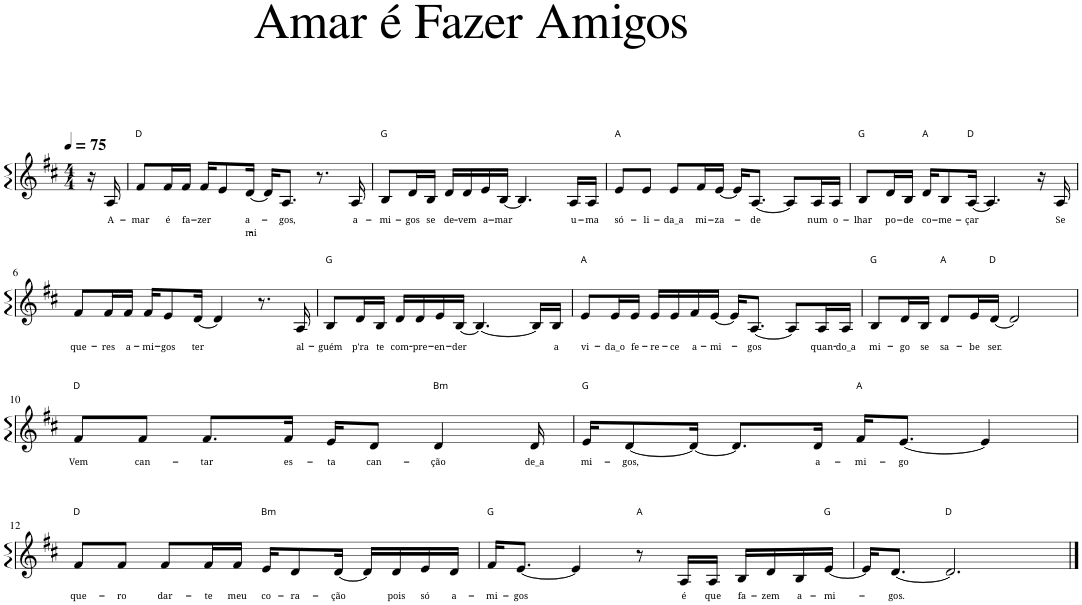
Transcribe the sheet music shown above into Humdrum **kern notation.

**kern	**text	**text
*part1	*part1	*part1
*staff1	*staff1	*staff1
*I"P1	*	*
*clefG2	*	*
*k[f#c#]	*	*
*D:	*	*
*M4/4	*	*
*MM75	*	*
=1	=1	=1
16r	.	.
!	!LO:LY:b	!
16A/	A-	.
=2	=2	=2
!LO:TX:a:t=D	!	!
!	!LO:LY:b	!
8f#/L	-mar	.
!	!LO:LY:b	!
16f#/L	é	.
!	!LO:LY:b	!
16f#/JJ	fa-	.
!	!LO:LY:b	!
16f#/KL	-zer	.
8e/	.	.
!	!LO:LY:b	!LO:LY:b
[16d/Jk	a-	-mi-
16d/KL]	.	.
!	!LO:LY:b	!
8.A/J	-gos,	.
8.r	.	.
!	!LO:LY:b	!
16A/	a-	.
=3	=3	=3
!LO:TX:a:t=G	!	!
!	!LO:LY:b	!
8B/L	-mi-	.
!	!LO:LY:b	!
16d/L	-gos	.
!	!LO:LY:b	!
16B/JJ	se	.
!	!LO:LY:b	!
16d/LL	de-	.
!	!LO:LY:b	!
16d/	-vem	.
!	!LO:LY:b	!
16e/	a-	.
!	!LO:LY:b	!
[16B/JJ	-mar	.
4.B/]	.	.
!	!LO:LY:b	!
16A/LL	u-	.
!	!LO:LY:b	!
16A/JJ	-ma	.
=4	=4	=4
!LO:TX:a:t=A	!	!
!	!LO:LY:b	!
8e/L	só-	.
!	!LO:LY:b	!
8e/J	-li-	.
!	!LO:LY:b	!
8e/L	-da_a	.
!	!LO:LY:b	!
16f#/L	mi-	.
!	!LO:LY:b	!
[16e/JJ	-za-	.
16e/KL]	.	.
!	!LO:LY:b	!
[8.A/J	-de	.
8A/L]	.	.
!	!LO:LY:b	!
16A/L	num	.
!	!LO:LY:b	!
16A/JJ	o-	.
=5	=5	=5
!LO:TX:a:t=G	!	!
!	!LO:LY:b	!
8B/L	-lhar	.
!	!LO:LY:b	!
16d/L	po-	.
!	!LO:LY:b	!
16B/JJ	-de	.
!LO:TX:a:t=A	!	!
!	!LO:LY:b	!
16d/KL	co-	.
!	!LO:LY:b	!
8B/	-me-	.
!LO:TX:a:t=D	!	!
!	!LO:LY:b	!
[16A/Jk	-çar	.
4.A/]	.	.
16r	.	.
!	!LO:LY:b	!
16A/	Se	.
!!LO:LB:g=z
=6	=6	=6
!	!LO:LY:b	!
8f#/L	que-	.
!	!LO:LY:b	!
16f#/L	-res	.
!	!LO:LY:b	!
16f#/JJ	a-	.
!	!LO:LY:b	!
16f#/KL	-mi-	.
!	!LO:LY:b	!
8e/	-gos	.
!	!LO:LY:b	!
[16d/Jk	ter	.
4d/]	.	.
8.r	.	.
!	!LO:LY:b	!
16A/	al-	.
=7	=7	=7
!LO:TX:a:t=G	!	!
!	!LO:LY:b	!
8B/L	-guém	.
!	!LO:LY:b	!
16d/L	p'ra	.
!	!LO:LY:b	!
16B/JJ	te	.
!	!LO:LY:b	!
16d/LL	com-	.
!	!LO:LY:b	!
16d/	-pre-	.
!	!LO:LY:b	!
16e/	-en-	.
!	!LO:LY:b	!
[16B/JJ	-der	.
4.B/_	.	.
16B/LL]	.	.
!	!LO:LY:b	!
16B/JJ	a	.
=8	=8	=8
!LO:TX:a:t=A	!	!
!	!LO:LY:b	!
8e/L	vi-	.
!	!LO:LY:b	!
16e/L	-da_o	.
!	!LO:LY:b	!
16e/JJ	fe-	.
!	!LO:LY:b	!
16e/LL	-re-	.
!	!LO:LY:b	!
16e/	-ce	.
!	!LO:LY:b	!
16f#/	a-	.
!	!LO:LY:b	!
[16e/JJ	-mi-	.
16e/KL]	.	.
!	!LO:LY:b	!
[8.A/J	-gos	.
8A/L]	.	.
!	!LO:LY:b	!
16A/L	quan-	.
!	!LO:LY:b	!
16A/JJ	-do_a	.
=9	=9	=9
!LO:TX:a:t=G	!	!
!	!LO:LY:b	!
8B/L	mi-	.
!	!LO:LY:b	!
16d/L	-go	.
!	!LO:LY:b	!
16B/JJ	se	.
!LO:TX:a:t=A	!	!
!	!LO:LY:b	!
8d/L	sa-	.
!	!LO:LY:b	!
16e/L	-be	.
!LO:TX:a:t=D	!	!
!	!LO:LY:b	!
[16d/JJ	ser.	.
2d/]	.	.
!!LO:LB:g=z
=10	=10	=10
!LO:TX:a:t=D	!	!
!	!LO:LY:b	!
8f#/L	Vem	.
!	!LO:LY:b	!
8f#/J	can-	.
!	!LO:LY:b	!
8.f#/L	-tar	.
!	!LO:LY:b	!
16f#/Jk	es-	.
!	!LO:LY:b	!
16e/KL	-ta	.
!	!LO:LY:b	!
8d/J	can-	.
!LO:TX:a:t=Bm	!	!
!	!LO:LY:b	!
4d/	-ção	.
!	!LO:LY:b	!
16d/	de_a	.
=11	=11	=11
!LO:TX:a:t=G	!	!
!	!LO:LY:b	!
16e/KL	mi-	.
!	!LO:LY:b	!
[8d/	-gos,	.
16d/Jk_	.	.
8.d/L]	.	.
!	!LO:LY:b	!
16d/Jk	a-	.
!LO:TX:a:t=A	!	!
!	!LO:LY:b	!
16f#/KL	-mi-	.
!	!LO:LY:b	!
[8.e/J	-go	.
4e/]	.	.
!!LO:LB:g=z
=12	=12	=12
!LO:TX:a:t=D	!	!
!	!LO:LY:b	!
8f#/L	que-	.
!	!LO:LY:b	!
8f#/J	-ro	.
!	!LO:LY:b	!
8f#/L	dar-	.
!	!LO:LY:b	!
16f#/L	-te	.
!	!LO:LY:b	!
16f#/JJ	meu	.
!LO:TX:a:t=Bm	!	!
!	!LO:LY:b	!
16e/KL	co-	.
!	!LO:LY:b	!
8d/	-ra-	.
!	!LO:LY:b	!
[16d/Jk	-ção	.
16d/LL]	.	.
!	!LO:LY:b	!
16d/	pois	.
!	!LO:LY:b	!
16e/	só	.
!	!LO:LY:b	!
16d/JJ	a-	.
=13	=13	=13
!LO:TX:a:t=G	!	!
!	!LO:LY:b	!
16f#/KL	-mi-	.
!	!LO:LY:b	!
[8.e/J	-gos	.
4e/]	.	.
!LO:TX:a:t=A	!	!
8r	.	.
!	!LO:LY:b	!
16A/LL	é	.
!	!LO:LY:b	!
16A/JJ	que	.
!	!LO:LY:b	!
16B/LL	fa-	.
!	!LO:LY:b	!
16d/	-zem	.
!	!LO:LY:b	!
16B/	a-	.
!LO:TX:a:t=G	!	!
!	!LO:LY:b	!
[16e/JJ	-mi-	.
=14	=14	=14
16e/KL]	.	.
!	!LO:LY:b	!
[8.d/J	-gos.	.
!LO:TX:a:t=D	!	!
2.d/]	.	.
==	==	==
*-	*-	*-
